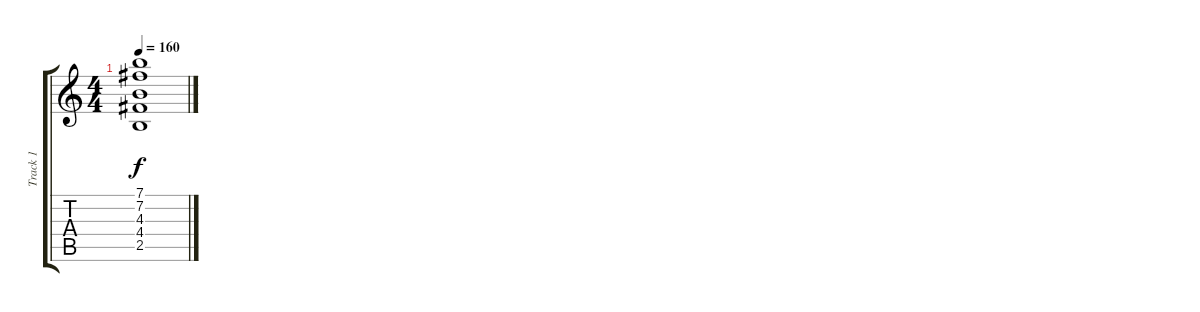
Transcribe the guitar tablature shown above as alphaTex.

\track ("Track 1" "Track 1") {instrument overdrivenguitar}
\staff {score tabs}
\tuning (E4 B3 G3 D3 A2 E2) {hide}
\ts (4 4)
\tempo 160
\clef g2
\ks c
(7.1{t} 7.2{t} 4.3{t} 4.4{t} 2.5{t}).1{dy f}
